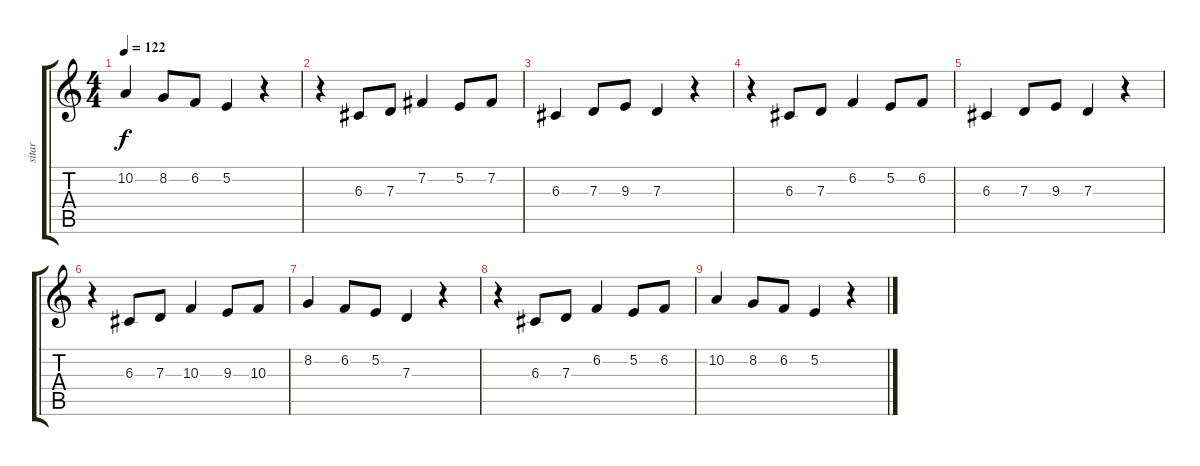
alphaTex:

\track ("sitar" "sitar") {instrument sitar}
\staff {score tabs}
\tuning (E4 B3 G3 D3 A2 E2) {hide}
\ts (4 4)
\tempo 122
\clef g2
\ks c
10.2.4{dy f} 8.2.8 6.2.8 5.2.4 r.4 |
r.4 6.3.8 7.3.8 7.2.4 5.2.8 7.2.8 |
6.3.4 7.3.8 9.3.8 7.3.4 r.4 |
r.4 6.3.8 7.3.8 6.2.4 5.2.8 6.2.8 |
6.3.4 7.3.8 9.3.8 7.3.4 r.4 |
r.4 6.3.8 7.3.8 10.3.4 9.3.8 10.3.8 |
8.2.4 6.2.8 5.2.8 7.3.4 r.4 |
r.4 6.3.8 7.3.8 6.2.4 5.2.8 6.2.8 |
10.2.4 8.2.8 6.2.8 5.2.4 r.4
